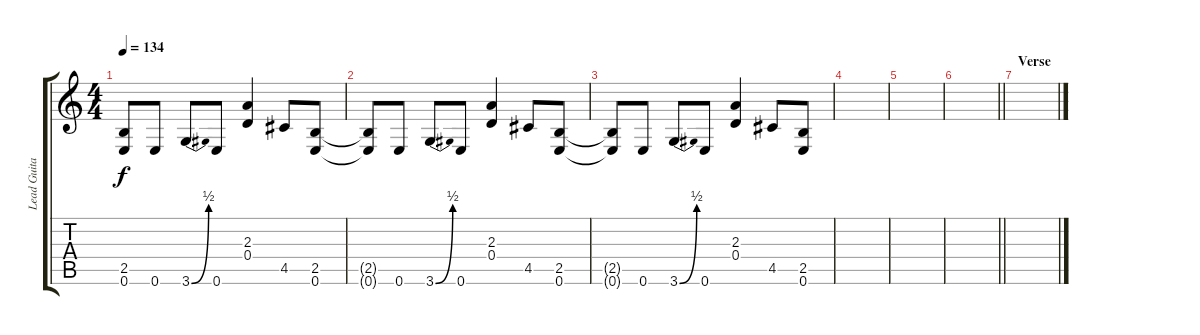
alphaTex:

\track ("Lead Guitar" "Lead Guita") {instrument overdrivenguitar}
\staff {score tabs}
\tuning (E4 B3 G3 D3 A2 E2) {hide}
\ts (4 4)
\tempo 134
\clef g2
\ks c
(2.5{t} 0.6{t}).8{dy f} 0.6.8 3.6{be (bend 0 0 60 2)}.8 0.6.8 (2.3 0.4).4 4.5.8 (2.5 0.6).8 |
(2.5{t} 0.6{t}).8 0.6.8 3.6{be (bend 0 0 60 2)}.8 0.6.8 (2.3 0.4).4 4.5.8 (2.5 0.6).8 |
(2.5{t} 0.6{t}).8 0.6.8 3.6{be (bend 0 0 60 2)}.8 0.6.8 (2.3 0.4).4 4.5.8 (2.5 0.6).8 |
|
|
\barLineRight lightlight
|
\section ("" "Verse")
